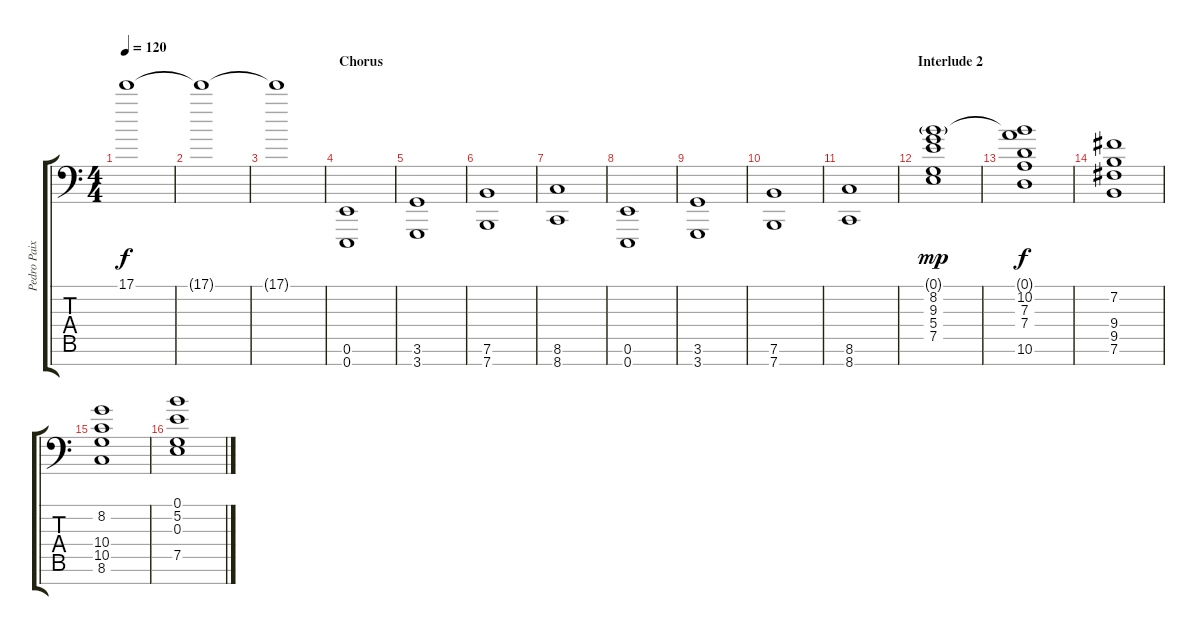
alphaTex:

\track ("Pedro Paixão (Keyboards)" "Pedro Paix") {instrument churchorgan}
\staff {score tabs}
\tuning (B4 B3 G3 D3 A2 E2 E1) {hide}
\ts (4 4)
\tempo 120
\clef f4
\ks c
17.1{t}.1{dy f} |
17.1{t}.1 |
17.1{t}.1 |
\section ("" "Chorus")
(0.6 0.7).1{volume 8} |
(3.6 3.7).1 |
(7.6 7.7).1 |
(8.6 8.7).1 |
(0.6 0.7).1 |
(3.6 3.7).1 |
(7.6 7.7).1 |
(8.6 8.7).1 |
\section ("" "Interlude 2")
(0.1{g} 8.2 9.3 5.4 7.5).1{dy mp volume 7 instrument choiraahs} |
(0.1{t} 10.2 7.3 7.4 10.6).1{dy f} |
(7.2 9.4 9.5 7.6).1 |
(8.2 10.4 10.5 8.6).1 |
(0.1 5.2 0.3 7.5).1{volume 8 instrument choiraahs}
